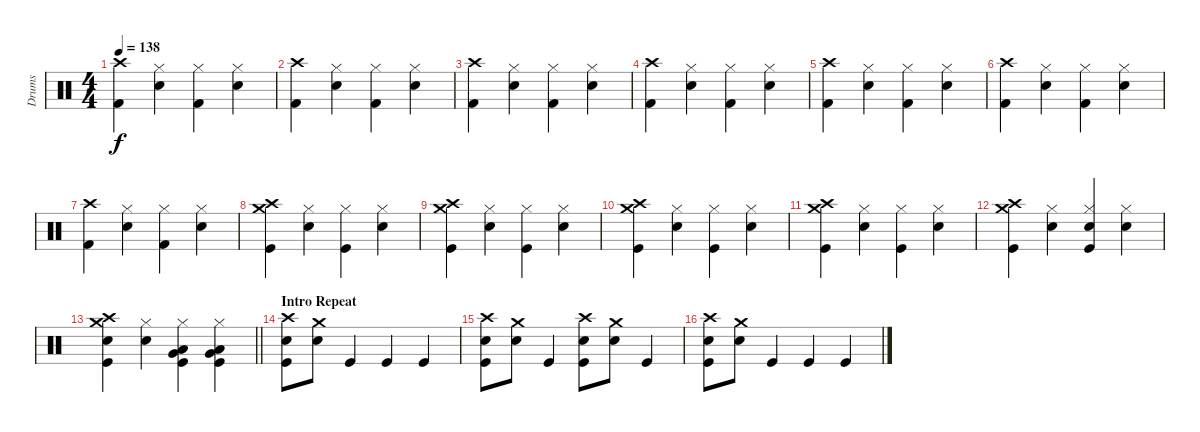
\track ("Drums" "Drums") {instrument percussion}
\staff {score}
\articulation defaults
\ts (4 4)
\tempo 138
\clef neutral
\ks c
("Crash high (hit)" "Kick (hit) 2").4{dy f} ("Snare (hit) 2" "Hi-Hat (closed)").4 ("Hi-Hat (closed)" "Kick (hit) 2").4 ("Snare (hit) 2" "Hi-Hat (closed)").4 |
("Crash high (hit)" "Kick (hit) 2").4 ("Snare (hit) 2" "Hi-Hat (closed)").4 ("Hi-Hat (closed)" "Kick (hit) 2").4 ("Snare (hit) 2" "Hi-Hat (closed)").4 |
("Crash high (hit)" "Kick (hit) 2").4 ("Snare (hit) 2" "Hi-Hat (closed)").4 ("Hi-Hat (closed)" "Kick (hit) 2").4 ("Snare (hit) 2" "Hi-Hat (closed)").4 |
("Crash high (hit)" "Kick (hit) 2").4 ("Snare (hit) 2" "Hi-Hat (closed)").4 ("Hi-Hat (closed)" "Kick (hit) 2").4 ("Snare (hit) 2" "Hi-Hat (closed)").4 |
("Crash high (hit)" "Kick (hit) 2").4 ("Snare (hit) 2" "Hi-Hat (closed)").4 ("Hi-Hat (closed)" "Kick (hit) 2").4 ("Snare (hit) 2" "Hi-Hat (closed)").4 |
("Crash high (hit)" "Kick (hit) 2").4 ("Snare (hit) 2" "Hi-Hat (closed)").4 ("Hi-Hat (closed)" "Kick (hit) 2").4 ("Snare (hit) 2" "Hi-Hat (closed)").4 |
("Crash high (hit)" "Kick (hit) 2").4 ("Snare (hit) 2" "Hi-Hat (closed)").4 ("Hi-Hat (closed)" "Kick (hit) 2").4 ("Snare (hit) 2" "Hi-Hat (closed)").4 |
("Crash high (hit)" "Crash medium (hit)" "Kick (hit)").4 ("Hi-Hat (closed)" "Snare (hit) 2").4 ("Hi-Hat (closed)" "Kick (hit)").4 ("Hi-Hat (closed)" "Snare (hit) 2").4 |
("Crash high (hit)" "Crash medium (hit)" "Kick (hit)").4 ("Hi-Hat (closed)" "Snare (hit) 2").4 ("Hi-Hat (closed)" "Kick (hit)").4 ("Hi-Hat (closed)" "Snare (hit) 2").4 |
("Crash high (hit)" "Crash medium (hit)" "Kick (hit)").4 ("Hi-Hat (closed)" "Snare (hit) 2").4 ("Hi-Hat (closed)" "Kick (hit)").4 ("Hi-Hat (closed)" "Snare (hit) 2").4 |
("Crash high (hit)" "Crash medium (hit)" "Kick (hit)").4 ("Hi-Hat (closed)" "Snare (hit) 2").4 ("Hi-Hat (closed)" "Kick (hit)").4 ("Hi-Hat (closed)" "Snare (hit) 2").4 |
("Crash high (hit)" "Crash medium (hit)" "Kick (hit)").4 ("Hi-Hat (closed)" "Snare (hit) 2").4 ("Hi-Hat (closed)" "Snare (hit) 2" "Kick (hit)").4 ("Hi-Hat (closed)" "Snare (hit) 2").4 |
\barLineRight lightlight
("Crash high (hit)" "Snare (hit) 2" "Crash medium (hit)" "Kick (hit)").4 ("Hi-Hat (closed)" "Snare (hit) 2").4 ("Hi-Hat (closed)" "Low Tom (hit)" "Very Low Tom (hit)" "Kick (hit)").4 ("Hi-Hat (closed)" "Very Low Tom (hit)" "Low Floor Tom (hit)" "Kick (hit)").4 |
\section ("" "Intro Repeat")
("Crash high (hit)" "Snare (hit) 2" "Kick (hit)").8 ("Crash medium (hit)" "Snare (hit) 2").8 "Kick (hit)".4 "Kick (hit)".4 "Kick (hit)".4 |
("Crash high (hit)" "Snare (hit) 2" "Kick (hit)").8 ("Crash medium (hit)" "Snare (hit) 2").8 "Kick (hit)".4 ("Crash high (hit)" "Snare (hit) 2" "Kick (hit)").8 ("Crash medium (hit)" "Snare (hit) 2").8 "Kick (hit)".4 |
("Crash high (hit)" "Snare (hit) 2" "Kick (hit)").8 ("Crash medium (hit)" "Snare (hit) 2").8 "Kick (hit)".4 "Kick (hit)".4 "Kick (hit)".4
